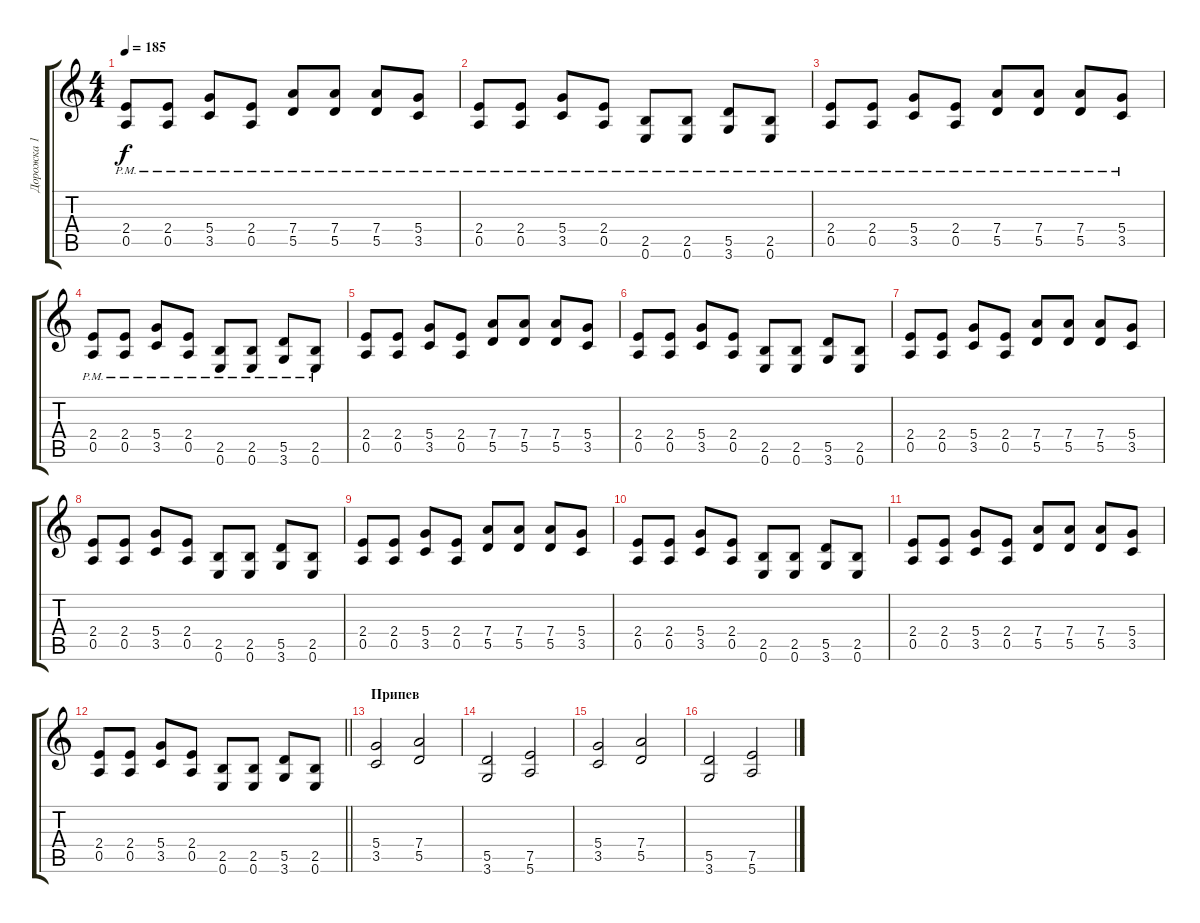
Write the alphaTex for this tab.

\track ("Дорожка 1" "Дорожка 1") {instrument distortionguitar}
\staff {score tabs}
\tuning (E4 B3 G3 D3 A2 E2) {hide}
\ts (4 4)
\tempo 185
\clef g2
\ks c
(2.4{pm} 0.5{pm}).8{dy f} (2.4{pm} 0.5{pm}).8 (5.4{pm} 3.5{pm}).8 (2.4{pm} 0.5{pm}).8 (7.4{pm} 5.5{pm}).8 (7.4{pm} 5.5{pm}).8 (7.4{pm} 5.5{pm}).8 (5.4{pm} 3.5{pm}).8 |
(2.4{pm} 0.5{pm}).8 (2.4{pm} 0.5{pm}).8 (5.4{pm} 3.5{pm}).8 (2.4{pm} 0.5{pm}).8 (2.5{pm} 0.6{pm}).8 (2.5{pm} 0.6{pm}).8 (5.5{pm} 3.6{pm}).8 (2.5{pm} 0.6{pm}).8 |
(2.4{pm} 0.5{pm}).8 (2.4{pm} 0.5{pm}).8 (5.4{pm} 3.5{pm}).8 (2.4{pm} 0.5{pm}).8 (7.4{pm} 5.5{pm}).8 (7.4{pm} 5.5{pm}).8 (7.4{pm} 5.5{pm}).8 (5.4{pm} 3.5{pm}).8 |
(2.4{pm} 0.5{pm}).8 (2.4{pm} 0.5{pm}).8 (5.4{pm} 3.5{pm}).8 (2.4{pm} 0.5{pm}).8 (2.5{pm} 0.6{pm}).8 (2.5{pm} 0.6{pm}).8 (5.5{pm} 3.6{pm}).8 (2.5{pm} 0.6{pm}).8 |
(2.4 0.5).8 (2.4 0.5).8 (5.4 3.5).8 (2.4 0.5).8 (7.4 5.5).8 (7.4 5.5).8 (7.4 5.5).8 (5.4 3.5).8 |
(2.4 0.5).8 (2.4 0.5).8 (5.4 3.5).8 (2.4 0.5).8 (2.5 0.6).8 (2.5 0.6).8 (5.5 3.6).8 (2.5 0.6).8 |
(2.4 0.5).8 (2.4 0.5).8 (5.4 3.5).8 (2.4 0.5).8 (7.4 5.5).8 (7.4 5.5).8 (7.4 5.5).8 (5.4 3.5).8 |
(2.4 0.5).8 (2.4 0.5).8 (5.4 3.5).8 (2.4 0.5).8 (2.5 0.6).8 (2.5 0.6).8 (5.5 3.6).8 (2.5 0.6).8 |
(2.4 0.5).8 (2.4 0.5).8 (5.4 3.5).8 (2.4 0.5).8 (7.4 5.5).8 (7.4 5.5).8 (7.4 5.5).8 (5.4 3.5).8 |
(2.4 0.5).8 (2.4 0.5).8 (5.4 3.5).8 (2.4 0.5).8 (2.5 0.6).8 (2.5 0.6).8 (5.5 3.6).8 (2.5 0.6).8 |
(2.4 0.5).8 (2.4 0.5).8 (5.4 3.5).8 (2.4 0.5).8 (7.4 5.5).8 (7.4 5.5).8 (7.4 5.5).8 (5.4 3.5).8 |
\barLineRight lightlight
(2.4 0.5).8 (2.4 0.5).8 (5.4 3.5).8 (2.4 0.5).8 (2.5 0.6).8 (2.5 0.6).8 (5.5 3.6).8 (2.5 0.6).8 |
\section ("" "Припев")
(5.4 3.5).2 (7.4 5.5).2 |
(5.5 3.6).2 (7.5 5.6).2 |
(5.4 3.5).2 (7.4 5.5).2 |
(5.5 3.6).2 (7.5 5.6).2
